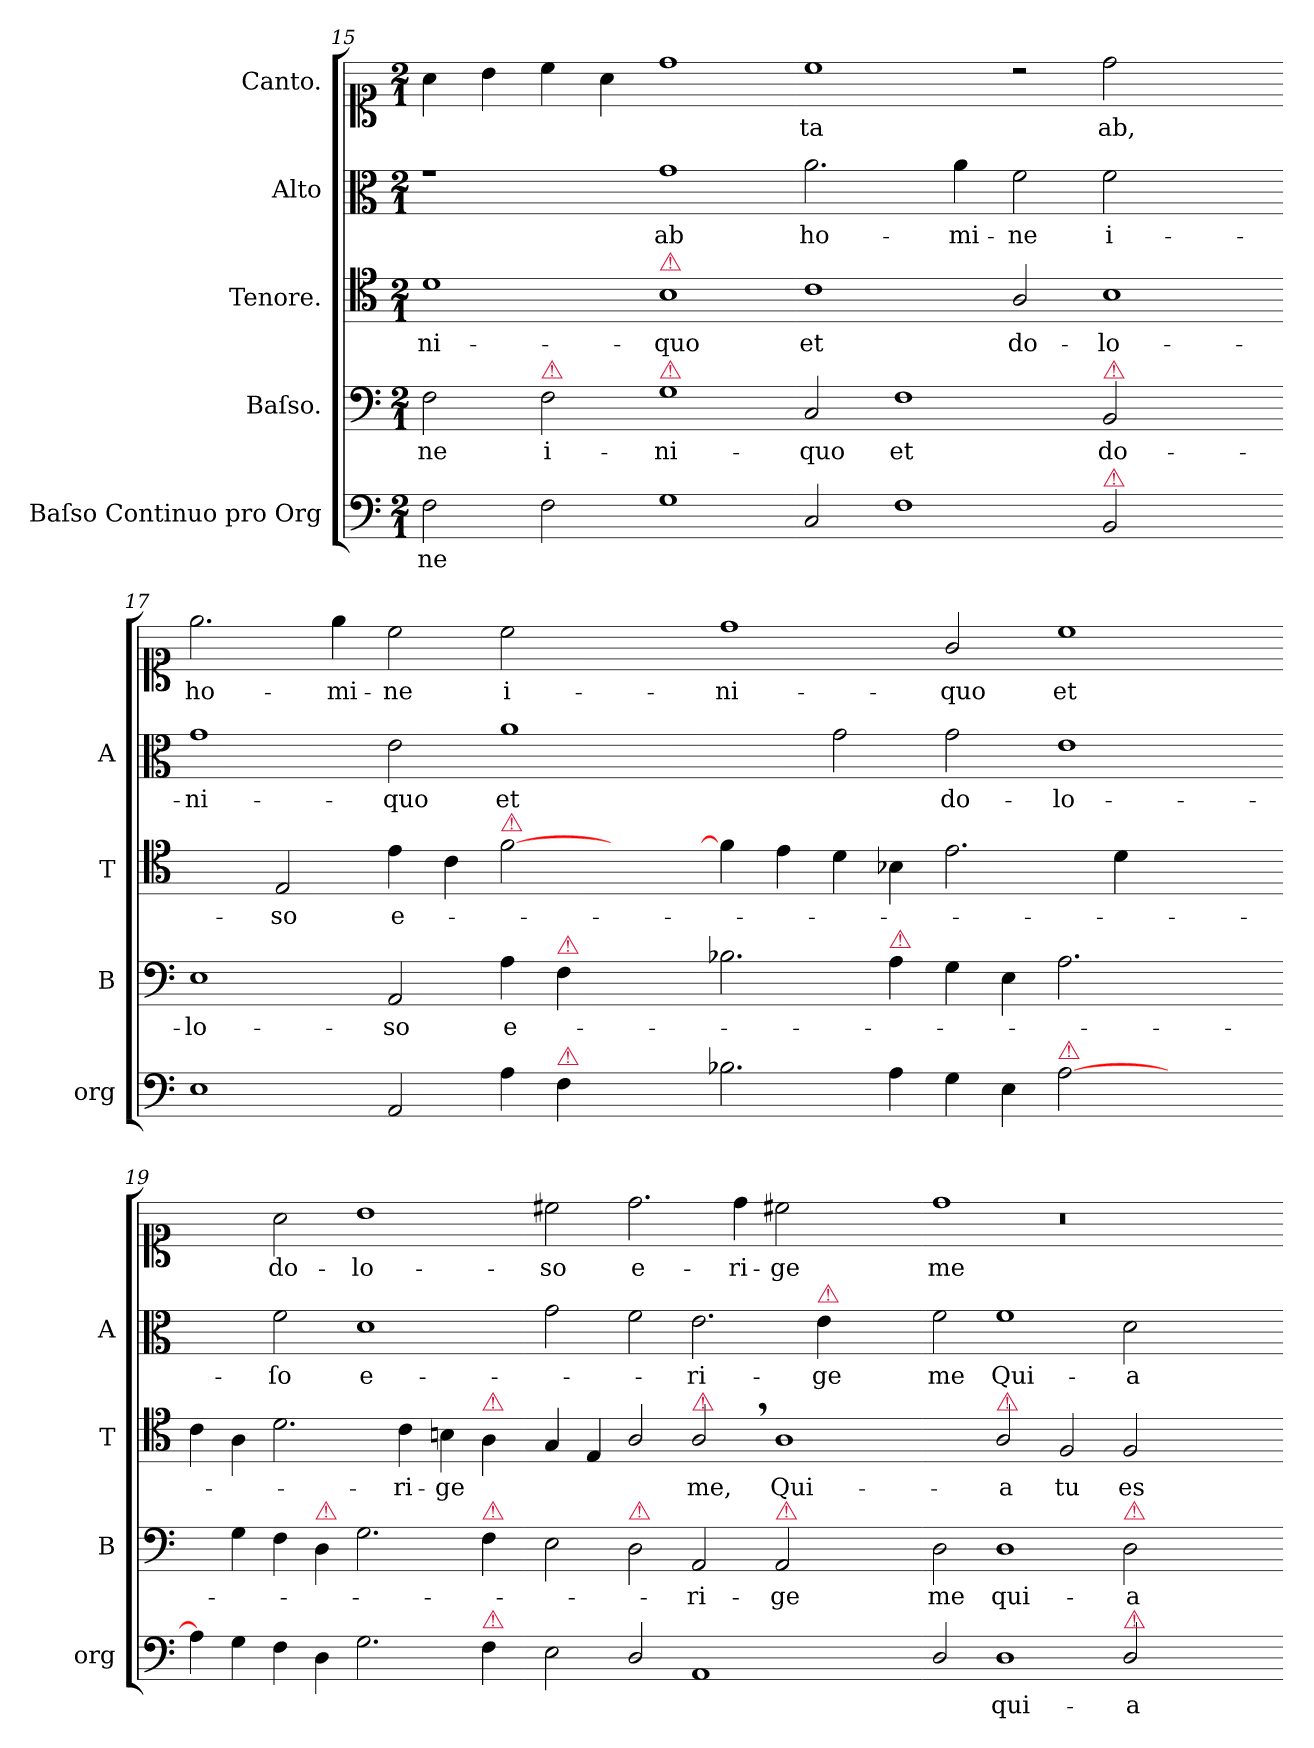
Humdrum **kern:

**kern	**text	**kern	**text	**kern	**text	**kern	**text	**kern	**text
*part5	*part5	*part4	*part4	*part3	*part3	*part2	*part2	*part1	*part1
*staff5	*staff5	*staff4	*staff4	*staff3	*staff3	*staff2	*staff2	*staff1	*staff1
*I"Baſso Continuo pro Org	*	*I"Baſso.	*	*I"Tenore.	*	*I"Alto	*	*I"Canto.	*
*I'org	*	*I'B	*	*I'T	*	*I'A	*	*	*
*clefF4	*	*clefF4	*	*clefC4	*	*clefC3	*	*clefC1	*
*k[]	*	*k[]	*	*k[]	*	*k[]	*	*k[]	*
*M2/1	*	*M2/1	*	*M2/1	*	*M2/1	*	*M2/1	*
=15	=15	=15	=15	=15	=15	=15	=15	=15	=15
2F\	-ne	2F\	-ne	1d	-ni-	1rg	.	4a\	.
.	.	.	.	.	.	.	.	4b\	.
!	!	!LO:TX:a:color=crimson:t=⚠	!	!	!	!	!	!	!
2F\	.	2F\	i-	.	.	.	.	4cc\	.
.	.	.	.	.	.	.	.	4a\	.
!	!	!	!	!LO:TX:a:color=crimson:t=⚠	!	!	!	!	!
!	!	!LO:TX:a:color=crimson:t=⚠	!	!	!	!	!	!	!
1G	.	1G	-ni-	1B	-quo	1g	ab	1dd	.
=16-	=16-	=16-	=16-	=16-	=16-	=16-	=16-	=16-	=16-
2C/	.	2C/	-quo	1c	et	2.a\	ho-	1cc	-ta
1F	.	1F	et	.	.	.	.	.	.
.	.	.	.	.	.	4a\	-mi-	.	.
.	.	.	.	2A/	do-	2f\	-ne	2rb	.
!	!	!LO:TX:a:color=crimson:t=⚠	!	!	!	!	!	!	!
!LO:TX:a:color=crimson:t=⚠	!	!	!	!	!	!	!	!	!
2BB/	.	2BB/	do-	1B\	-lo-	2f\	i-	2dd\	ab,
2ryy	.	2ryy	.	.	.	2ryy	.	2ryy	.
=17-	=17-	=17-	=17-	=17-	=17-	=17-	=17-	=17-	=17-
1E	.	1E	-lo-	2ryy	.	1g	-ni-	2.ee\	ho-
.	.	.	.	2E/	-so	.	.	.	.
.	.	.	.	.	.	.	.	4ee\	-mi-
2AA/	.	2AA/	-so	4e\	e-	2e\	-quo	2cc\	-ne
.	.	.	.	4c\	.	.	.	.	.
!	!	!	!	!LO:TX:a:color=crimson:t=⚠	!	!	!	!	!
4A\	.	4A\	e-	[2f\	.	1a\	et	2cc\	i-
!	!	!LO:TX:a:color=crimson:t=⚠	!	!	!	!	!	!	!
!LO:TX:a:color=crimson:t=⚠	!	!	!	!	!	!	!	!	!
4F\	.	4F\	.	.	.	.	.	.	.
2ryy	.	2ryy	.	2ryy	.	.	.	2ryy	.
=18-	=18-	=18-	=18-	=18-	=18-	=18-	=18-	=18-	=18-
2.B-X\	.	2.B-X\	.	4f!\]	.	2ryy	.	1dd	-ni-
.	.	.	.	4e\	.	.	.	.	.
.	.	.	.	4d\	.	2g\	.	.	.
!	!	!LO:TX:a:color=crimson:t=⚠	!	!	!	!	!	!	!
4A\	.	4A\	.	4B-X\	.	.	.	.	.
4G\	.	4G\	.	2.e\	.	2g\	do-	2g/	-quo
4E\	.	4E\	.	.	.	.	.	.	.
!LO:TX:a:color=crimson:t=⚠	!	!	!	!	!	!	!	!	!
[2A\	.	2.A\	.	.	.	1e\	-lo-	1cc\	et
.	.	.	.	4d\	.	.	.	.	.
2ryy	.	.	.	2ryy	.	.	.	.	.
.	.	4ryy	.	.	.	.	.	.	.
=19-	=19-	=19-	=19-	=19-	=19-	=19-	=19-	=19-	=19-
4A!\]	.	4ryy	.	4c\	.	2ryy	.	2ryy	.
4G\	.	4G\	.	4A\	.	.	.	.	.
4F\	.	4F\	.	2.d\	.	2f\	-ſo	2a\	do-
!	!	!LO:TX:a:color=crimson:t=⚠	!	!	!	!	!	!	!
4D\	.	4D\	.	.	.	.	.	.	.
2.G\	.	2.G\	.	.	.	1d	e-	1b	-lo-
.	.	.	.	4c\	-ri-	.	.	.	.
.	.	.	.	4Bn\	-ge	.	.	.	.
!	!	!	!	!LO:TX:a:color=crimson:t=⚠	!	!	!	!	!
!	!	!LO:TX:a:color=crimson:t=⚠	!	!	!	!	!	!	!
!LO:TX:a:color=crimson:t=⚠	!	!	!	!	!	!	!	!	!
4F\	.	4F\	.	4A\	.	.	.	.	.
=20-	=20-	=20-	=20-	=20-	=20-	=20-	=20-	=20-	=20-
2E\	.	2E\	.	4G/	.	2g\	.	2cc#X\	-so
.	.	.	.	4E/	.	.	.	.	.
!	!	!LO:TX:a:color=crimson:t=⚠	!	!	!	!	!	!	!
2D/	.	2D\	.	2A/	.	2f\	.	2.dd\	e-
!	!	!	!	!LO:TX:a:color=crimson:t=⚠	!	!	!	!	!
1AA	.	2AA/	-ri-	2A,</	me,	2.e\	-ri-	.	.
.	.	.	.	.	.	.	.	4dd\	-ri-
!	!	!LO:TX:a:color=crimson:t=⚠	!	!	!	!	!	!	!
.	.	2AA/	-ge	1A\	Qui-	.	.	2cc#X\	-ge
!	!	!	!	!	!	!LO:TX:a:color=crimson:t=⚠	!	!	!
.	.	.	.	.	.	4e\	-ge	.	.
2ryy	.	2ryy	.	.	.	2ryy	.	2ryy	.
=21-	=21-	=21-	=21-	=21-	=21-	=21-	=21-	=21-	=21-
2D/	.	2D\	me	2ryy	.	2f\	me	1dd	me
!	!	!	!	!LO:TX:a:color=crimson:t=⚠	!	!	!	!	!
1D	qui-	1D	qui-	2A/	-a	1f	Qui-	.	.
.	.	.	.	2F/	tu	.	.	0r	.
!	!	!LO:TX:a:color=crimson:t=⚠	!	!	!	!	!	!	!
!LO:TX:a:color=crimson:t=⚠	!	!	!	!	!	!	!	!	!
2D/	-a	2D\	-a	2F/	es	2d\	-a	.	.
1ryy	.	1ryy	.	1ryy	.	1ryy	.	.	.
=-	=-	=-	=-	=-	=-	=-	=-	=-	=-
*-	*-	*-	*-	*-	*-	*-	*-	*-	*-
